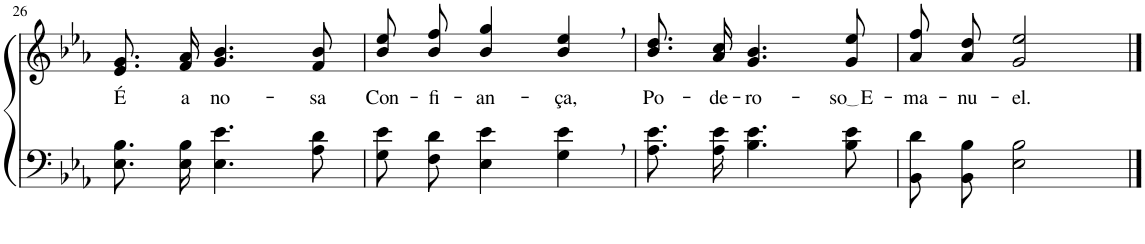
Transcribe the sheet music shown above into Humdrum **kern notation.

**kern	**kern	**text
*part2	*part1	*part1
*staff2	*staff1	*staff1
*I"Parte III e IV	*I"Parte I e II	*
!!LO:PB:g=z
*clefF4	*clefG2	*
*Trd2c3	*Trd2c3	*
*k[b-e-a-]	*k[b-e-a-]	*
*M3/4	*M3/4	*
=26	=26	=26
!	!	!LO:LY:b
8.E-\ 8.B-\L	8.e-/ 8.g/L	É
!	!	!LO:LY:b
16E-\ 16B-\Jk	16f/ 16a-/Jk	a
!	!	!LO:LY:b
4.E-\ 4.e-\	4.g/ 4.b-/	no-
!	!	!LO:LY:b
8A-\ 8d\	8f/ 8b-/	-sa
=27	=27	=27
!	!	!LO:LY:b
8G\ 8e-\L	8b-\ 8ee-\L	Con-
!	!	!LO:LY:b
8F\ 8d\J	8b-\ 8ff\J	-fi-
!	!	!LO:LY:b
4E-\ 4e-\	4b-/ 4gg/	-an-
!	!	!LO:LY:b
4G\, 4e-\,	4b-/, 4ee-/,	-ça,
=28	=28	=28
!	!	!LO:LY:b
8.A-\ 8.e-\L	8.b-\ 8.dd\L	Po-
!	!	!LO:LY:b
16A-\ 16e-\Jk	16a-\ 16cc\Jk	-de-
!	!	!LO:LY:b
4.B-\ 4.e-\	4.g/ 4.b-/	-ro-
!	!	!LO:LY:b
8B-\ 8e-\	8g/ 8ee-/	so E
=29	=29	=29
!	!	!LO:LY:b
8BB-\ 8d\L	8a-\ 8ff\L	-ma-
!	!	!LO:LY:b
8BB-\ 8B-\J	8a-\ 8dd\J	-nu-
!	!	!LO:LY:b
2E-\ 2B-\	2g/ 2ee-/	-el.
==	==	==
*-	*-	*-
